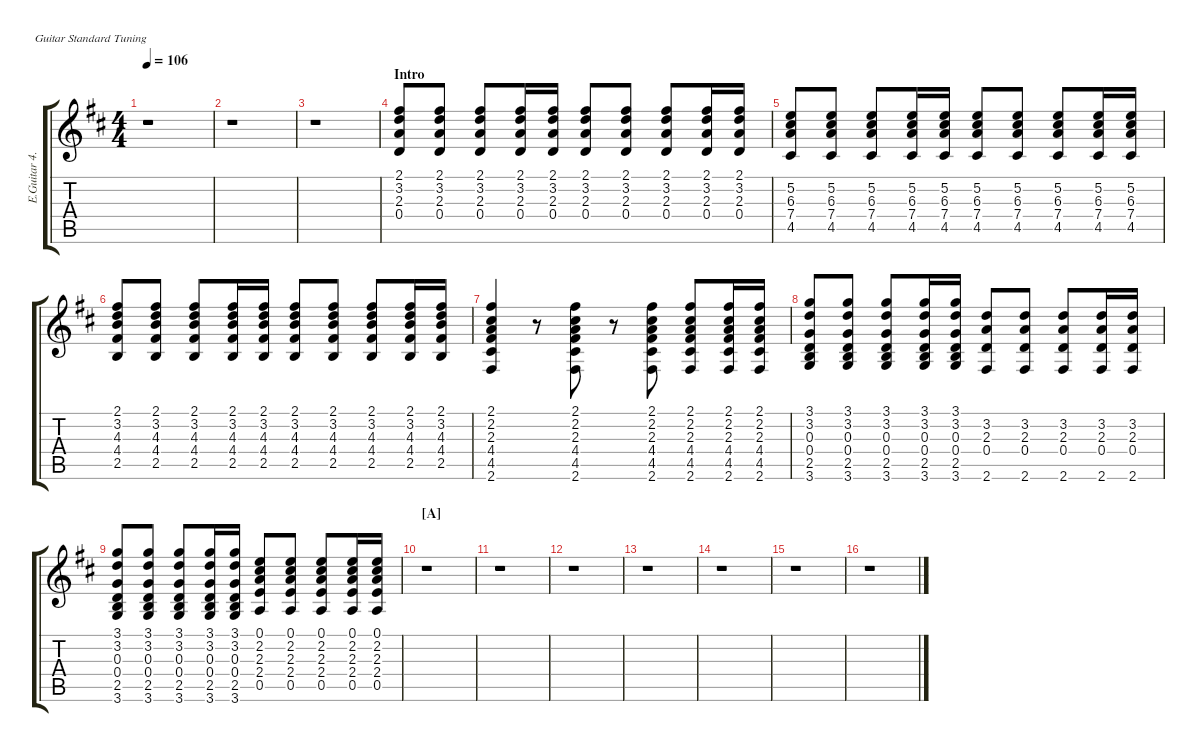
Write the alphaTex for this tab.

\defaultSystemsLayout 4
\hideDynamics
\track ("E.Guitar 4." "E.Guitar 4.") {defaultSystemsLayout 4 instrument overdrivenguitar}
\staff {score tabs}
\tuning (E4 B3 G3 D3 A2 E2)
\ts (4 4)
\tempo 106
\clef g2
\ks d
r.1{dy mf instrument overdrivenguitar beam Down} |
r.1{beam Down} |
r.1{beam Down} |
\section ("" "Intro")
(0.4{acc forcenatural} 2.3{acc forcenatural} 3.2{acc forcenatural} 2.1{acc #}).8{beam Up} (0.4{acc forcenatural} 2.3{acc forcenatural} 3.2{acc forcenatural} 2.1{acc #}).8{beam Up} (0.4{acc forcenatural} 2.3{acc forcenatural} 3.2{acc forcenatural} 2.1{acc #}).8{beam Up} (0.4{acc forcenatural} 2.3{acc forcenatural} 3.2{acc forcenatural} 2.1{acc #}).16{beam Up} (0.4{acc forcenatural} 2.3{acc forcenatural} 3.2{acc forcenatural} 2.1{acc #}).16{beam Up} (0.4{acc forcenatural} 2.3{acc forcenatural} 3.2{acc forcenatural} 2.1{acc #}).8{beam Up} (0.4{acc forcenatural} 2.3{acc forcenatural} 3.2{acc forcenatural} 2.1{acc #}).8{beam Up} (0.4{acc forcenatural} 2.3{acc forcenatural} 3.2{acc forcenatural} 2.1{acc #}).8{beam Up} (0.4{acc forcenatural} 2.3{acc forcenatural} 3.2{acc forcenatural} 2.1{acc #}).16{beam Up} (0.4{acc forcenatural} 2.3{acc forcenatural} 3.2{acc forcenatural} 2.1{acc #}).16{beam Up} |
(5.2{acc forcenatural} 6.3{acc #} 7.4{acc forcenatural} 4.5{acc #}).8{beam Up} (5.2{acc forcenatural} 6.3{acc #} 7.4{acc forcenatural} 4.5{acc #}).8{beam Up} (5.2{acc forcenatural} 6.3{acc #} 7.4{acc forcenatural} 4.5{acc #}).8{beam Up} (5.2{acc forcenatural} 6.3{acc #} 7.4{acc forcenatural} 4.5{acc #}).16{beam Up} (5.2{acc forcenatural} 6.3{acc #} 7.4{acc forcenatural} 4.5{acc #}).16{beam Up} (5.2{acc forcenatural} 6.3{acc #} 7.4{acc forcenatural} 4.5{acc #}).8{beam Up} (5.2{acc forcenatural} 6.3{acc #} 7.4{acc forcenatural} 4.5{acc #}).8{beam Up} (5.2{acc forcenatural} 6.3{acc #} 7.4{acc forcenatural} 4.5{acc #}).8{beam Up} (5.2{acc forcenatural} 6.3{acc #} 7.4{acc forcenatural} 4.5{acc #}).16{beam Up} (5.2{acc forcenatural} 6.3{acc #} 7.4{acc forcenatural} 4.5{acc #}).16{beam Up} |
(2.5{acc forcenatural} 4.4{acc #} 4.3{acc forcenatural} 3.2{acc forcenatural} 2.1{acc #}).8{beam Up} (2.5{acc forcenatural} 4.4{acc #} 4.3{acc forcenatural} 3.2{acc forcenatural} 2.1{acc #}).8{beam Up} (2.5{acc forcenatural} 4.4{acc #} 4.3{acc forcenatural} 3.2{acc forcenatural} 2.1{acc #}).8{beam Up} (2.5{acc forcenatural} 4.4{acc #} 4.3{acc forcenatural} 3.2{acc forcenatural} 2.1{acc #}).16{beam Up} (2.5{acc forcenatural} 4.4{acc #} 4.3{acc forcenatural} 3.2{acc forcenatural} 2.1{acc #}).16{beam Up} (2.5{acc forcenatural} 4.4{acc #} 4.3{acc forcenatural} 3.2{acc forcenatural} 2.1{acc #}).8{beam Up} (2.5{acc forcenatural} 4.4{acc #} 4.3{acc forcenatural} 3.2{acc forcenatural} 2.1{acc #}).8{beam Up} (2.5{acc forcenatural} 4.4{acc #} 4.3{acc forcenatural} 3.2{acc forcenatural} 2.1{acc #}).8{beam Up} (2.5{acc forcenatural} 4.4{acc #} 4.3{acc forcenatural} 3.2{acc forcenatural} 2.1{acc #}).16{beam Up} (2.5{acc forcenatural} 4.4{acc #} 4.3{acc forcenatural} 3.2{acc forcenatural} 2.1{acc #}).16{beam Up} |
(2.1{acc #} 2.2{acc #} 2.3{acc forcenatural} 4.4{acc #} 4.5{acc #} 2.6{acc #}).4{beam Up} r.8{beam Down} (2.1{acc #} 2.2{acc #} 2.3{acc forcenatural} 4.4{acc #} 4.5{acc #} 2.6{acc #}).8{beam Up} r.8{beam Down} (2.1{acc #} 2.2{acc #} 2.3{acc forcenatural} 4.4{acc #} 4.5{acc #} 2.6{acc #}).8{beam Up} (2.1{acc #} 2.2{acc #} 2.3{acc forcenatural} 4.4{acc #} 4.5{acc #} 2.6{acc #}).8{beam Up} (2.1{acc #} 2.2{acc #} 2.3{acc forcenatural} 4.4{acc #} 4.5{acc #} 2.6{acc #}).16{beam Up} (2.1{acc #} 2.2{acc #} 2.3{acc forcenatural} 4.4{acc #} 4.5{acc #} 2.6{acc #}).16{beam Up} |
(3.1{acc forcenatural} 3.2{acc forcenatural} 0.3{acc forcenatural} 0.4{acc forcenatural} 2.5{acc forcenatural} 3.6{acc forcenatural}).8{beam Up} (3.1{acc forcenatural} 3.2{acc forcenatural} 0.3{acc forcenatural} 0.4{acc forcenatural} 2.5{acc forcenatural} 3.6{acc forcenatural}).8{beam Up} (3.1{acc forcenatural} 3.2{acc forcenatural} 0.3{acc forcenatural} 0.4{acc forcenatural} 2.5{acc forcenatural} 3.6{acc forcenatural}).8{beam Up} (3.1{acc forcenatural} 3.2{acc forcenatural} 0.3{acc forcenatural} 0.4{acc forcenatural} 2.5{acc forcenatural} 3.6{acc forcenatural}).16{beam Up} (3.1{acc forcenatural} 3.2{acc forcenatural} 0.3{acc forcenatural} 0.4{acc forcenatural} 2.5{acc forcenatural} 3.6{acc forcenatural}).16{beam Up} (3.2{acc forcenatural} 2.3{acc forcenatural} 0.4{acc forcenatural} 2.6{acc #}).8{beam Up} (3.2{acc forcenatural} 2.3{acc forcenatural} 0.4{acc forcenatural} 2.6{acc #}).8{beam Up} (3.2{acc forcenatural} 2.3{acc forcenatural} 0.4{acc forcenatural} 2.6{acc #}).8{beam Up} (3.2{acc forcenatural} 2.3{acc forcenatural} 0.4{acc forcenatural} 2.6{acc #}).16{beam Up} (3.2{acc forcenatural} 2.3{acc forcenatural} 0.4{acc forcenatural} 2.6{acc #}).16{beam Up} |
(3.1{acc forcenatural} 3.2{acc forcenatural} 0.3{acc forcenatural} 0.4{acc forcenatural} 2.5{acc forcenatural} 3.6{acc forcenatural}).8{beam Up} (3.1{acc forcenatural} 3.2{acc forcenatural} 0.3{acc forcenatural} 0.4{acc forcenatural} 2.5{acc forcenatural} 3.6{acc forcenatural}).8{beam Up} (3.1{acc forcenatural} 3.2{acc forcenatural} 0.3{acc forcenatural} 0.4{acc forcenatural} 2.5{acc forcenatural} 3.6{acc forcenatural}).8{beam Up} (3.1{acc forcenatural} 3.2{acc forcenatural} 0.3{acc forcenatural} 0.4{acc forcenatural} 2.5{acc forcenatural} 3.6{acc forcenatural}).16{beam Up} (3.1{acc forcenatural} 3.2{acc forcenatural} 0.3{acc forcenatural} 0.4{acc forcenatural} 2.5{acc forcenatural} 3.6{acc forcenatural}).16{beam Up} (0.5{acc forcenatural} 2.4{acc forcenatural} 2.3{acc forcenatural} 2.2{acc #} 0.1{acc forcenatural}).8{beam Up} (0.5{acc forcenatural} 2.4{acc forcenatural} 2.3{acc forcenatural} 2.2{acc #} 0.1{acc forcenatural}).8{beam Up} (0.5{acc forcenatural} 2.4{acc forcenatural} 2.3{acc forcenatural} 2.2{acc #} 0.1{acc forcenatural}).8{beam Up} (0.5{acc forcenatural} 2.4{acc forcenatural} 2.3{acc forcenatural} 2.2{acc #} 0.1{acc forcenatural}).16{beam Up} (0.5{acc forcenatural} 2.4{acc forcenatural} 2.3{acc forcenatural} 2.2{acc #} 0.1{acc forcenatural}).16{beam Up} |
\section ("A" "")
r.1{beam Down} |
r.1{beam Down} |
r.1{beam Down} |
r.1{beam Down} |
r.1{beam Down} |
r.1{beam Down} |
r.1{beam Down}
